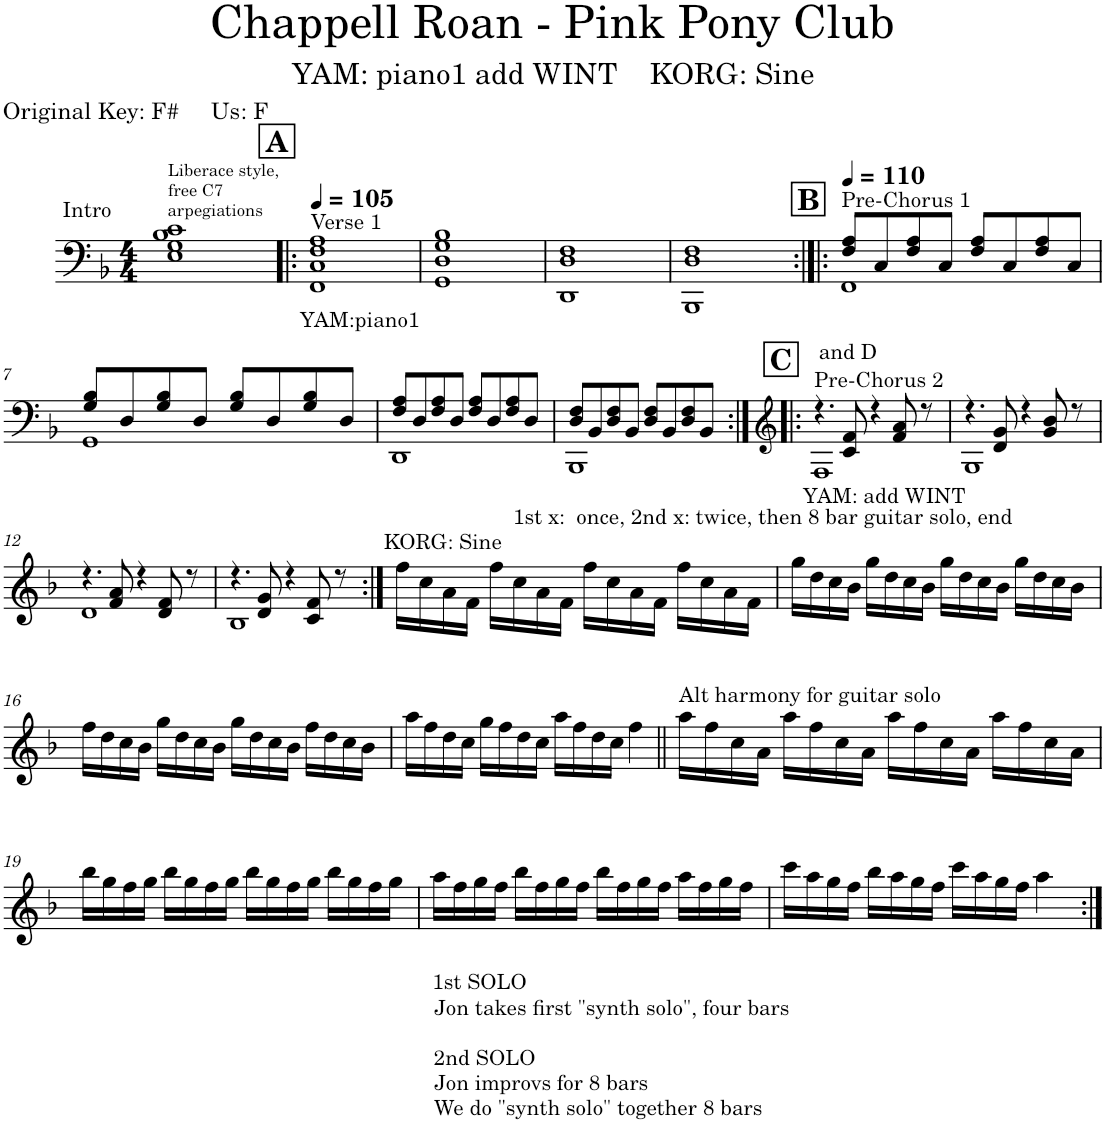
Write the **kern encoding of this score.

**kern	**kern
*part1	*part1
*staff2	*staff1
*I"Piano	*
*I'Pno.	*
*stria5	*
*clefF4	*clefF4
*k[b-]	*k[b-]
*M4/4	*M4/4
=1	=1
!	!LO:TX:a:t=Intro
!	!LO:TX:a:t=Liberace style,
!	!LO:TX:a:t=free C7
!	!LO:TX:a:t=arpegiations
1r;<	1E 1G 1B- 1c
=2!|:	=2!|:
!!LO:REH:place=s1:a:B:cj:fs=14:t=A
*	*MM105
!	!LO:TX:a:t=Verse 1
!	!LO:TX:b:t=YAM&colon;piano1
1FFF 1FF	1FF 1C 1F 1A
=3	=3
1GGG 1GG	1GG 1D 1G 1B-
=4	=4
1DD	1DD 1D 1F
=5	=5
1BBB-	1BBB- 1D 1F
=6:|!|:	=6:|!|:
!!LO:REH:place=s1:a:B:cj:fs=14:t=B
*	*MM110
*	*^
!	!LO:TX:a:t=Pre-Chorus 1	!
1FFF 1FF	8F/ 8A/L	1FF
.	8C/	.
.	8F/ 8A/	.
.	8C/J	.
.	8F/ 8A/L	.
.	8C/	.
.	8F/ 8A/	.
.	8C/J	.
!!LO:LB:g=z	!!
=7	=7	=7
1GGG 1GG	8G/ 8B-/L	1GG
.	8D/	.
.	8G/ 8B-/	.
.	8D/J	.
.	8G/ 8B-/L	.
.	8D/	.
.	8G/ 8B-/	.
.	8D/J	.
=8	=8	=8
1DD	8F/ 8A/L	1DD
.	8D/	.
.	8F/ 8A/	.
.	8D/J	.
.	8F/ 8A/L	.
.	8D/	.
.	8F/ 8A/	.
.	8D/J	.
=9	=9	=9
1BBB-	8D/ 8F/L	1BBB-
.	8BB-/	.
.	8D/ 8F/	.
.	8BB-/J	.
.	8D/ 8F/L	.
.	8BB-/	.
.	8D/ 8F/	.
.	8BB-/J	.
!!LO:REH:place=s1:a:B:cj:fs=14:t=C	!!
=10:|!|:	=10:|!|:	=10:|!|:
*	*clefG2	*
!	!LO:TX:a:t=Pre-Chorus 2	!
!	!LO:TX:a:t=and D	!
!	!LO:TX:b:t=YAM&colon; add WINT	!
8FFF/ 8FF/L	4.r	1F
8FFF/ 8FF/J	.	.
4r	.	.
.	8c/ 8f/	.
2r	4r	.
.	8f/ 8a/	.
.	8r	.
=11	=11	=11
8GGG/ 8GG/L	4.r	1G
8GGG/ 8GG/J	.	.
4r	.	.
.	8d/ 8g/	.
2r	4r	.
.	8g/ 8b-/	.
.	8r	.
!!LO:LB:g=z	!!
=12	=12	=12
8DDD/ 8DD/L	4.r	1d
8DDD/ 8DD/J	.	.
4r	.	.
.	8f/ 8a/	.
2r	4r	.
.	8d/ 8f/	.
.	8r	.
=13	=13	=13
8BBB-/ 8BB-/L	4.r	1B-
8BBB-/ 8BB-/J	.	.
4r	.	.
.	8d/ 8g/	.
2r	4r	.
.	8c/ 8f/	.
.	8r	.
=14:|!	=14:|!	=14:|!
!	!LO:TX:a:t=KORG&colon; Sine	!
1r	16ff\LL	1ryy
.	16cc\	.
.	16a\	.
.	16f\JJ	.
!	!LO:TX:a:t=1st x&colon;  once, 2nd x&colon; twice, then 8 bar guitar solo, end	!
.	16ff\LL	.
.	16cc\	.
.	16a\	.
.	16f\JJ	.
.	16ff\LL	.
.	16cc\	.
.	16a\	.
.	16f\JJ	.
.	16ff\LL	.
.	16cc\	.
.	16a\	.
.	16f\JJ	.
*	*v	*v
=15	=15
1r	16gg\LL
.	16dd\
.	16cc\
.	16b-\JJ
.	16gg\LL
.	16dd\
.	16cc\
.	16b-\JJ
.	16gg\LL
.	16dd\
.	16cc\
.	16b-\JJ
.	16gg\LL
.	16dd\
.	16cc\
.	16b-\JJ
!!LO:LB:g=z
=16	=16
1r	16ff\LL
.	16dd\
.	16cc\
.	16b-\JJ
.	16gg\LL
.	16dd\
.	16cc\
.	16b-\JJ
.	16gg\LL
.	16dd\
.	16cc\
.	16b-\JJ
.	16ff\LL
.	16dd\
.	16cc\
.	16b-\JJ
=17	=17
1r	16aa\LL
.	16ff\
.	16dd\
.	16cc\JJ
.	16gg\LL
.	16ff\
.	16dd\
.	16cc\JJ
.	16aa\LL
.	16ff\
.	16dd\
.	16cc\JJ
.	4ff\
=18||	=18||
!	!LO:TX:a:t=Alt harmony for guitar solo
1r	16aa\LL
.	16ff\
.	16cc\
.	16a\JJ
.	16aa\LL
.	16ff\
.	16cc\
.	16a\JJ
.	16aa\LL
.	16ff\
.	16cc\
.	16a\JJ
.	16aa\LL
.	16ff\
.	16cc\
.	16a\JJ
!!LO:LB:g=z
=19	=19
1r	16bb-\LL
.	16gg\
.	16ff\
.	16gg\JJ
.	16bb-\LL
.	16gg\
.	16ff\
.	16gg\JJ
.	16bb-\LL
.	16gg\
.	16ff\
.	16gg\JJ
.	16bb-\LL
.	16gg\
.	16ff\
.	16gg\JJ
=20	=20
!	!LO:TX:b:t=1st SOLO
!	!LO:TX:b:t=Jon takes first "synth solo", four bars
!	!LO:TX:b:t=2nd SOLO
!	!LO:TX:b:t=Jon improvs for 8 bars
!	!LO:TX:b:t=We do "synth solo" together 8 bars
1r	16aa\LL
.	16ff\
.	16gg\
.	16ff\JJ
.	16bb-\LL
.	16ff\
.	16gg\
.	16ff\JJ
.	16bb-\LL
.	16ff\
.	16gg\
.	16ff\JJ
.	16aa\LL
.	16ff\
.	16gg\
.	16ff\JJ
=21	=21
1r	16ccc\LL
.	16aa\
.	16gg\
.	16ff\JJ
.	16bb-\LL
.	16aa\
.	16gg\
.	16ff\JJ
.	16ccc\LL
.	16aa\
.	16gg\
.	16ff\JJ
.	4aa\
=:|!	=:|!
*-	*-
